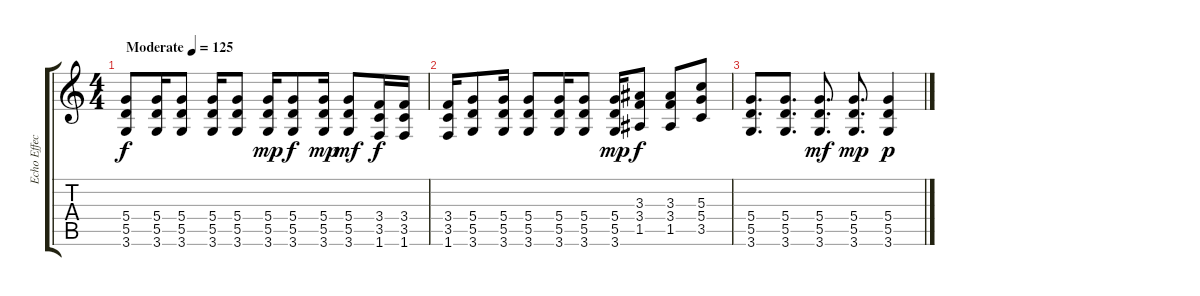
\track ("Echo Effect" "Echo Effec") {instrument distortionguitar}
\staff {score tabs}
\tuning (E4 B3 G3 D3 A2 E2) {hide}
\ts (4 4)
\tempo (125 "Moderate")
\clef g2
\ks c
(5.4 5.5 3.6).8{dy f instrument distortionguitar} (5.4 5.5 3.6).16 (5.4 5.5 3.6).8 (5.4 5.5 3.6).16 (5.4 5.5 3.6).8 (5.4 5.5 3.6).16{dy mp} (5.4 5.5 3.6).8{dy f} (5.4 5.5 3.6).16{dy mp} (5.4 5.5 3.6).8{dy mf} (3.4 3.5 1.6).16{dy f} (3.4 3.5 1.6).16 |
(3.4 3.5 1.6).16 (5.4 5.5 3.6).8 (5.4 5.5 3.6).16 (5.4 5.5 3.6).8 (5.4 5.5 3.6).16 (5.4 5.5 3.6).8 (5.4 5.5 3.6).16{dy mp} (3.3 3.4 1.5).8{dy f} (3.3 3.4 1.5).8 (5.3 5.4 3.5).8 |
(5.4 5.5 3.6).8{d} (5.4 5.5 3.6).8{d} (5.4 5.5 3.6).8{d dy mf} (5.4 5.5 3.6).8{d dy mp} (5.4 5.5 3.6).4{dy p}
